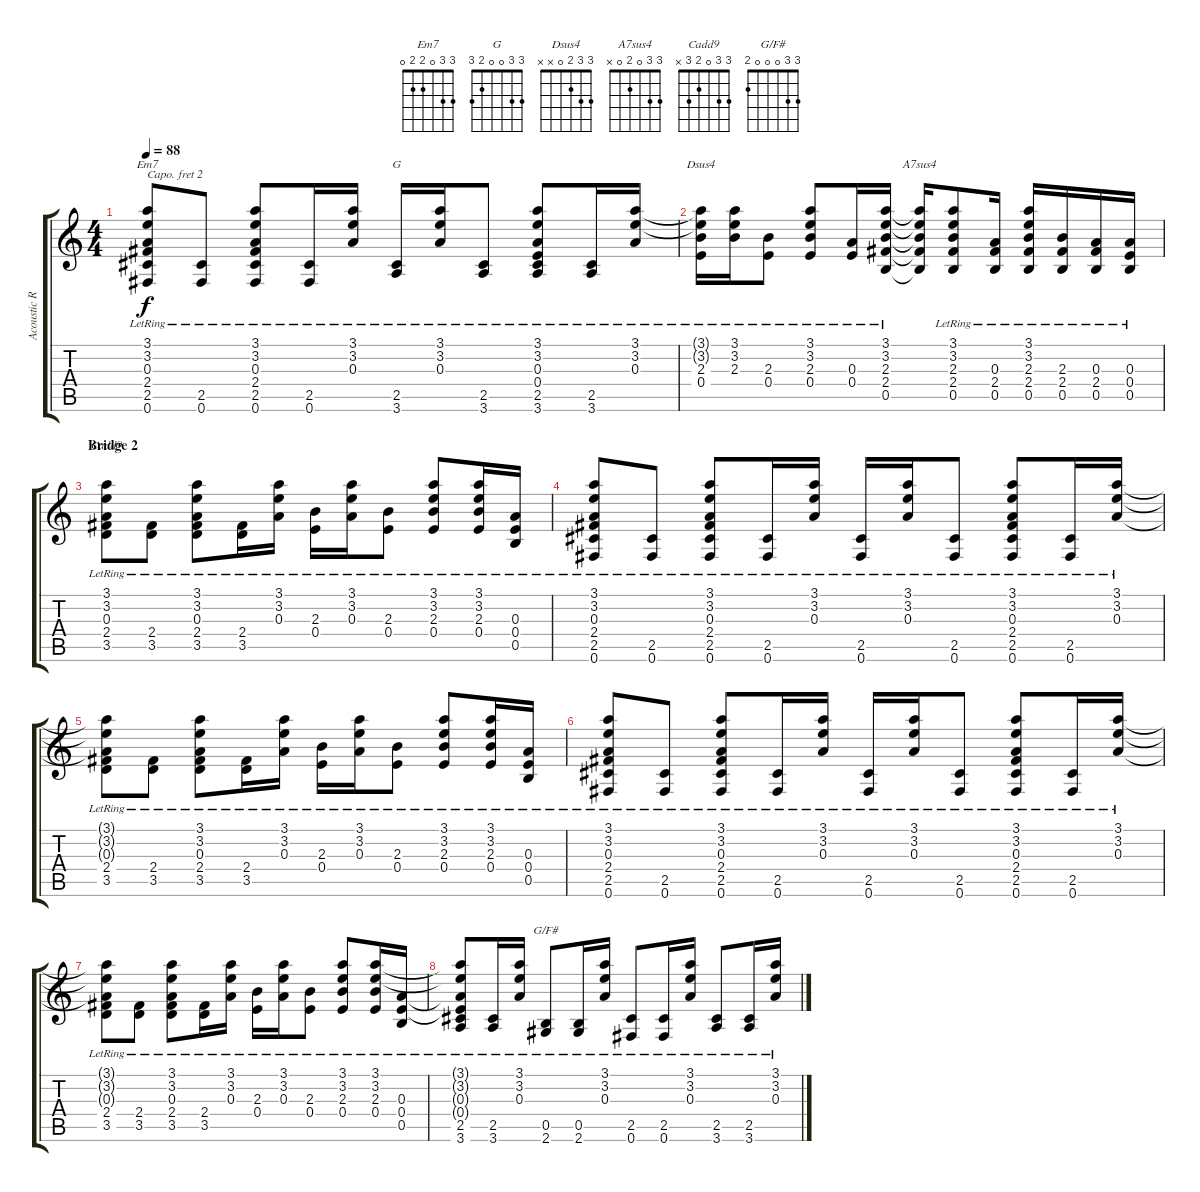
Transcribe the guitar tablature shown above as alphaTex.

\track ("Acoustic Rhythm Guitar" "Acoustic R") {instrument acousticguitarsteel}
\staff {score tabs}
\capo 2
\tuning (E4 B3 G3 D3 A2 E2) {hide}
\chord ("Em7" 3 3 0 2 2 0)
\chord ("G" 3 3 0 0 2 3)
\chord ("Dsus4" 3 3 2 0 x x)
\chord ("A7sus4" 3 3 0 2 0 x)
\chord ("Cadd9" 3 3 0 2 3 x)
\chord ("G/F#" 3 3 0 0 0 2)
\ts (4 4)
\tempo 88
\clef g2
\ks c
(3.1{lr} 3.2{lr} 0.3{lr} 2.4{lr} 2.5{lr} 0.6{lr}).8{ch "Em7" dy f} (2.5{lr} 0.6{lr}).8 (3.1{lr} 3.2{lr} 0.3{lr} 2.4{lr} 2.5{lr} 0.6{lr}).8 (2.5{lr} 0.6{lr}).16 (3.1{lr} 3.2{lr} 0.3{lr}).16 (2.5{lr} 3.6{lr}).16{ch "G"} (3.1{lr} 3.2{lr} 0.3{lr}).16 (2.5{lr} 3.6{lr}).8 (3.1{lr} 3.2{lr} 0.3{lr} 0.4{lr} 2.5{lr} 3.6{lr}).8 (2.5{lr} 3.6{lr}).16 (3.1{lr} 3.2{lr} 0.3{lr}).16 |
(3.1{t} 3.2{t} 2.3{lr} 0.4{lr}).16{ch "Dsus4"} (3.1{lr} 3.2{lr} 2.3{lr}).16 (2.3{lr} 0.4{lr}).8 (3.1{lr} 3.2{lr} 2.3{lr} 0.4{lr}).8 (0.3{lr} 0.4{lr}).16 (3.1{lr} 3.2{lr} 2.3{lr} 2.4{lr} 0.5{lr}).16 (3.1{t} 3.2{t} 2.3{t} 2.4{t} 0.5{t}).16{ch "A7sus4"} (3.1{lr} 3.2{lr} 2.3{lr} 2.4{lr} 0.5{lr}).8 (0.3{lr} 2.4{lr} 0.5{lr}).16 (3.1{lr} 3.2{lr} 2.3{lr} 2.4{lr} 0.5{lr}).16 (2.3{lr} 2.4{lr} 0.5{lr}).16 (0.3{lr} 2.4{lr} 0.5{lr}).16 (0.3{lr} 0.4{lr} 0.5{lr}).16 |
\section ("" "Bridge 2")
(3.1{lr} 3.2{lr} 0.3{lr} 2.4{lr} 3.5{lr}).8{ch "Cadd9"} (2.4{lr} 3.5{lr}).8 (3.1{lr} 3.2{lr} 0.3{lr} 2.4{lr} 3.5{lr}).8 (2.4{lr} 3.5{lr}).16 (3.1{lr} 3.2{lr} 0.3{lr}).16 (2.3{lr} 0.4{lr}).16 (3.1{lr} 3.2{lr} 0.3{lr}).16 (2.3{lr} 0.4{lr}).8 (3.1{lr} 3.2{lr} 2.3{lr} 0.4{lr}).8 (3.1{lr} 3.2{lr} 2.3{lr} 0.4{lr}).16 (0.3{lr} 0.4{lr} 0.5{lr}).16 |
(3.1{lr} 3.2{lr} 0.3{lr} 2.4{lr} 2.5{lr} 0.6{lr}).8 (2.5{lr} 0.6{lr}).8 (3.1{lr} 3.2{lr} 0.3{lr} 2.4{lr} 2.5{lr} 0.6{lr}).8 (2.5{lr} 0.6{lr}).16 (3.1{lr} 3.2{lr} 0.3{lr}).16 (2.5{lr} 0.6{lr}).16 (3.1{lr} 3.2{lr} 0.3{lr}).16 (2.5{lr} 0.6{lr}).8 (3.1{lr} 3.2{lr} 0.3{lr} 2.4{lr} 2.5{lr} 0.6{lr}).8 (2.5{lr} 0.6{lr}).16 (3.1{lr} 3.2{lr} 0.3{lr}).16 |
(3.1{t} 3.2{t} 0.3{t} 2.4{lr} 3.5{lr}).8 (2.4{lr} 3.5{lr}).8 (3.1{lr} 3.2{lr} 0.3{lr} 2.4{lr} 3.5{lr}).8 (2.4{lr} 3.5{lr}).16 (3.1{lr} 3.2{lr} 0.3{lr}).16 (2.3{lr} 0.4{lr}).16 (3.1{lr} 3.2{lr} 0.3{lr}).16 (2.3{lr} 0.4{lr}).8 (3.1{lr} 3.2{lr} 2.3{lr} 0.4{lr}).8 (3.1{lr} 3.2{lr} 2.3{lr} 0.4{lr}).16 (0.3{lr} 0.4{lr} 0.5{lr}).16 |
(3.1{lr} 3.2{lr} 0.3{lr} 2.4{lr} 2.5{lr} 0.6{lr}).8 (2.5{lr} 0.6{lr}).8 (3.1{lr} 3.2{lr} 0.3{lr} 2.4{lr} 2.5{lr} 0.6{lr}).8 (2.5{lr} 0.6{lr}).16 (3.1{lr} 3.2{lr} 0.3{lr}).16 (2.5{lr} 0.6{lr}).16 (3.1{lr} 3.2{lr} 0.3{lr}).16 (2.5{lr} 0.6{lr}).8 (3.1{lr} 3.2{lr} 0.3{lr} 2.4{lr} 2.5{lr} 0.6{lr}).8 (2.5{lr} 0.6{lr}).16 (3.1{lr} 3.2{lr} 0.3{lr}).16 |
(3.1{t} 3.2{t} 0.3{t} 2.4{lr} 3.5{lr}).8 (2.4{lr} 3.5{lr}).8 (3.1{lr} 3.2{lr} 0.3{lr} 2.4{lr} 3.5{lr}).8 (2.4{lr} 3.5{lr}).16 (3.1{lr} 3.2{lr} 0.3{lr}).16 (2.3{lr} 0.4{lr}).16 (3.1{lr} 3.2{lr} 0.3{lr}).16 (2.3{lr} 0.4{lr}).8 (3.1{lr} 3.2{lr} 2.3{lr} 0.4{lr}).8 (3.1{lr} 3.2{lr} 2.3{lr} 0.4{lr}).16 (0.3{lr} 0.4{lr} 0.5{lr}).16 |
(3.1{t} 3.2{t} 0.3{t} 0.4{t} 2.5{lr} 3.6{lr}).8 (2.5{lr} 3.6{lr}).16 (3.1{lr} 3.2{lr} 0.3{lr}).16 (0.5{lr} 2.6{lr}).8{ch "G/F#"} (0.5{lr} 2.6{lr}).16 (3.1{lr} 3.2{lr} 0.3{lr}).16 (2.5{lr} 0.6{lr}).8 (2.5{lr} 0.6{lr}).16 (3.1{lr} 3.2{lr} 0.3{lr}).16 (2.5{lr} 3.6{lr}).8 (2.5{lr} 3.6{lr}).16 (3.1{lr} 3.2{lr} 0.3{lr}).16
